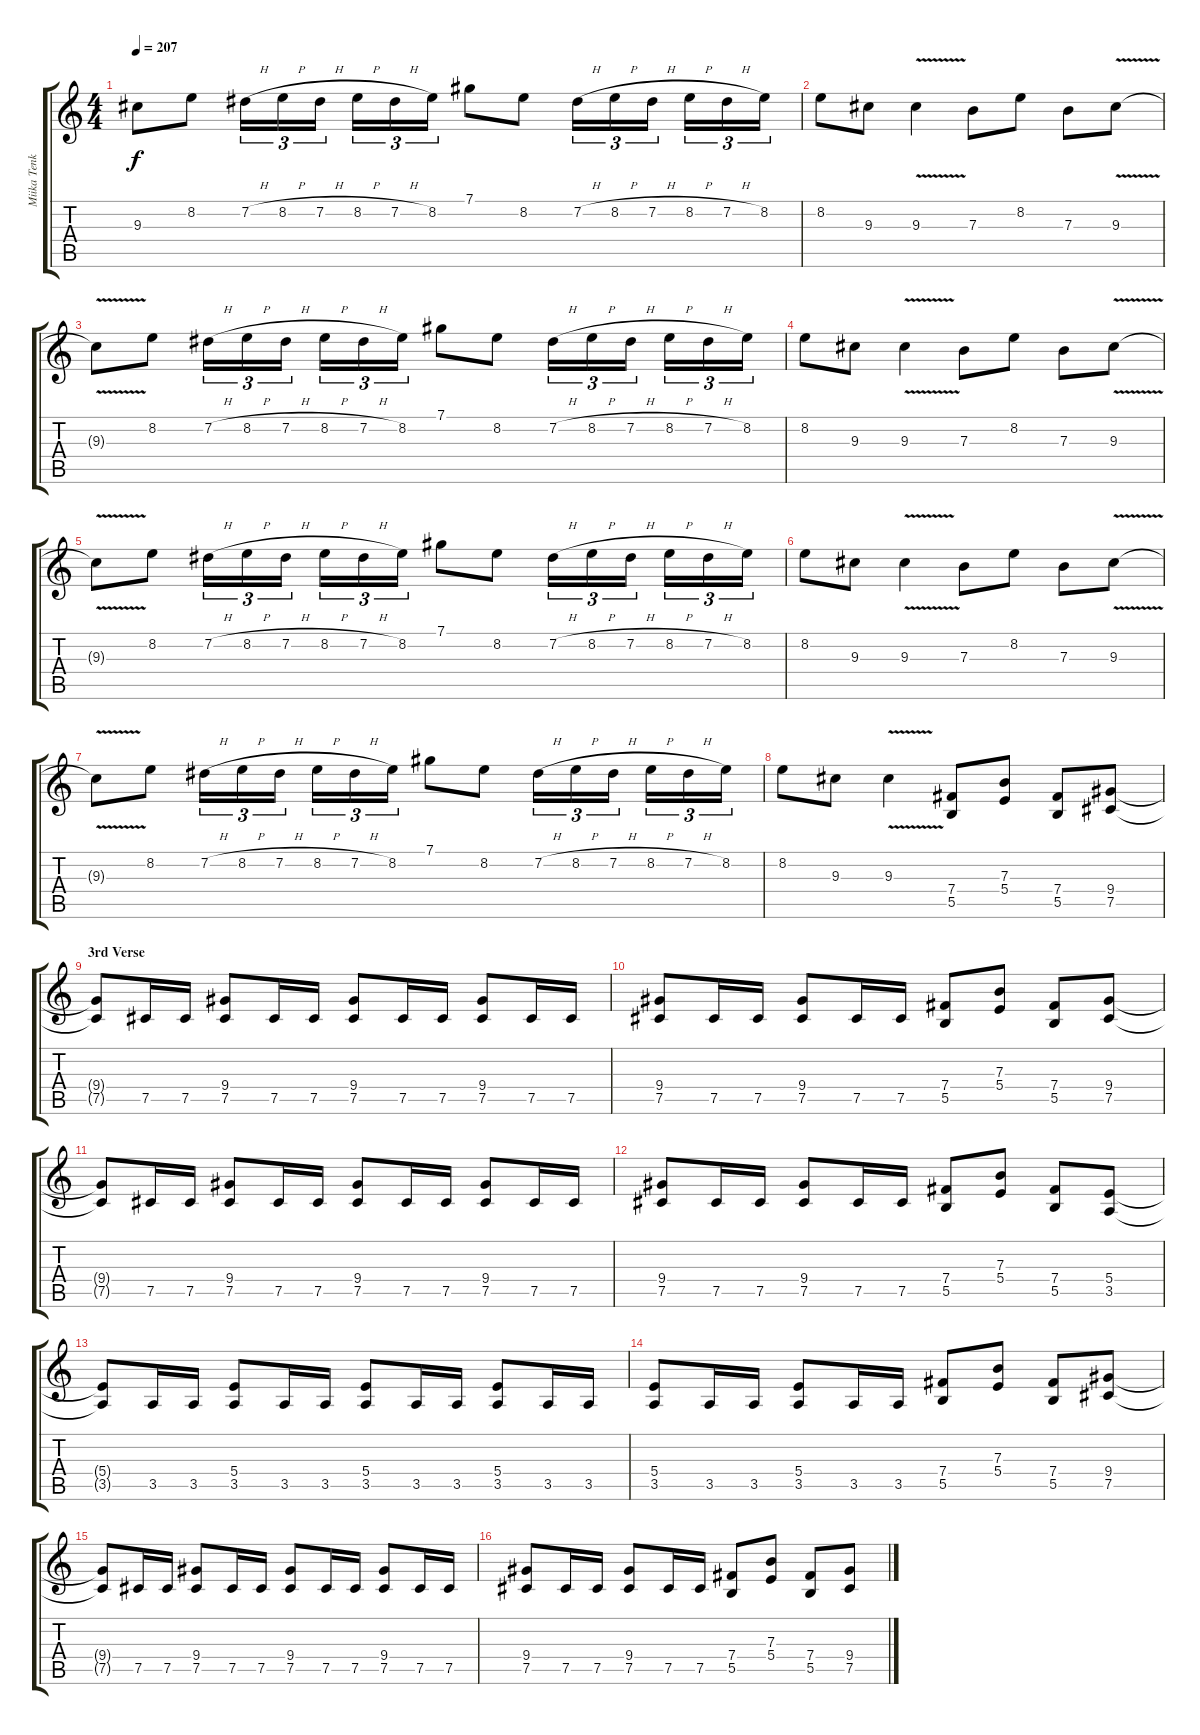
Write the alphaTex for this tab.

\track ("Miika Tenkkula" "Miika Tenk") {instrument overdrivenguitar}
\staff {score tabs}
\tuning (Db4 Ab3 E3 B2 Gb2 Db2) {hide}
\ts (4 4)
\tempo 207
\clef g2
\ks c
9.3{t}.8{dy f} 8.2.8 7.2{h}.16{tu (3 2)} 8.2{h}.16{tu (3 2)} 7.2{h}.16{tu (3 2)} 8.2{h}.16{tu (3 2)} 7.2{h}.16{tu (3 2)} 8.2.16{tu (3 2)} 7.1.8 8.2.8 7.2{h}.16{tu (3 2)} 8.2{h}.16{tu (3 2)} 7.2{h}.16{tu (3 2)} 8.2{h}.16{tu (3 2)} 7.2{h}.16{tu (3 2)} 8.2.16{tu (3 2)} |
8.2.8 9.3.8 9.3{v}.4 7.3.8 8.2.8 7.3.8 9.3{v}.8 |
9.3{t}.8 8.2.8 7.2{h}.16{tu (3 2)} 8.2{h}.16{tu (3 2)} 7.2{h}.16{tu (3 2)} 8.2{h}.16{tu (3 2)} 7.2{h}.16{tu (3 2)} 8.2.16{tu (3 2)} 7.1.8 8.2.8 7.2{h}.16{tu (3 2)} 8.2{h}.16{tu (3 2)} 7.2{h}.16{tu (3 2)} 8.2{h}.16{tu (3 2)} 7.2{h}.16{tu (3 2)} 8.2.16{tu (3 2)} |
8.2.8 9.3.8 9.3{v}.4 7.3.8 8.2.8 7.3.8 9.3{v}.8 |
9.3{t}.8 8.2.8 7.2{h}.16{tu (3 2)} 8.2{h}.16{tu (3 2)} 7.2{h}.16{tu (3 2)} 8.2{h}.16{tu (3 2)} 7.2{h}.16{tu (3 2)} 8.2.16{tu (3 2)} 7.1.8 8.2.8 7.2{h}.16{tu (3 2)} 8.2{h}.16{tu (3 2)} 7.2{h}.16{tu (3 2)} 8.2{h}.16{tu (3 2)} 7.2{h}.16{tu (3 2)} 8.2.16{tu (3 2)} |
8.2.8 9.3.8 9.3{v}.4 7.3.8 8.2.8 7.3.8 9.3{v}.8 |
9.3{t}.8 8.2.8 7.2{h}.16{tu (3 2)} 8.2{h}.16{tu (3 2)} 7.2{h}.16{tu (3 2)} 8.2{h}.16{tu (3 2)} 7.2{h}.16{tu (3 2)} 8.2.16{tu (3 2)} 7.1.8 8.2.8 7.2{h}.16{tu (3 2)} 8.2{h}.16{tu (3 2)} 7.2{h}.16{tu (3 2)} 8.2{h}.16{tu (3 2)} 7.2{h}.16{tu (3 2)} 8.2.16{tu (3 2)} |
8.2.8 9.3.8 9.3{v}.4 (7.4 5.5).8 (7.3 5.4).8 (7.4 5.5).8 (9.4 7.5).8 |
\section ("" "3rd Verse")
(9.4{t} 7.5{t}).8 7.5.16 7.5.16 (9.4 7.5).8 7.5.16 7.5.16 (9.4 7.5).8 7.5.16 7.5.16 (9.4 7.5).8 7.5.16 7.5.16 |
(9.4 7.5).8 7.5.16 7.5.16 (9.4 7.5).8 7.5.16 7.5.16 (7.4 5.5).8 (7.3 5.4).8 (7.4 5.5).8 (9.4 7.5).8 |
(9.4{t} 7.5{t}).8 7.5.16 7.5.16 (9.4 7.5).8 7.5.16 7.5.16 (9.4 7.5).8 7.5.16 7.5.16 (9.4 7.5).8 7.5.16 7.5.16 |
(9.4 7.5).8 7.5.16 7.5.16 (9.4 7.5).8 7.5.16 7.5.16 (7.4 5.5).8 (7.3 5.4).8 (7.4 5.5).8 (5.4 3.5).8 |
(5.4{t} 3.5{t}).8 3.5.16 3.5.16 (5.4 3.5).8 3.5.16 3.5.16 (5.4 3.5).8 3.5.16 3.5.16 (5.4 3.5).8 3.5.16 3.5.16 |
(5.4 3.5).8 3.5.16 3.5.16 (5.4 3.5).8 3.5.16 3.5.16 (7.4 5.5).8 (7.3 5.4).8 (7.4 5.5).8 (9.4 7.5).8 |
(9.4{t} 7.5{t}).8 7.5.16 7.5.16 (9.4 7.5).8 7.5.16 7.5.16 (9.4 7.5).8 7.5.16 7.5.16 (9.4 7.5).8 7.5.16 7.5.16 |
(9.4 7.5).8 7.5.16 7.5.16 (9.4 7.5).8 7.5.16 7.5.16 (7.4 5.5).8 (7.3 5.4).8 (7.4 5.5).8 (9.4 7.5).8
